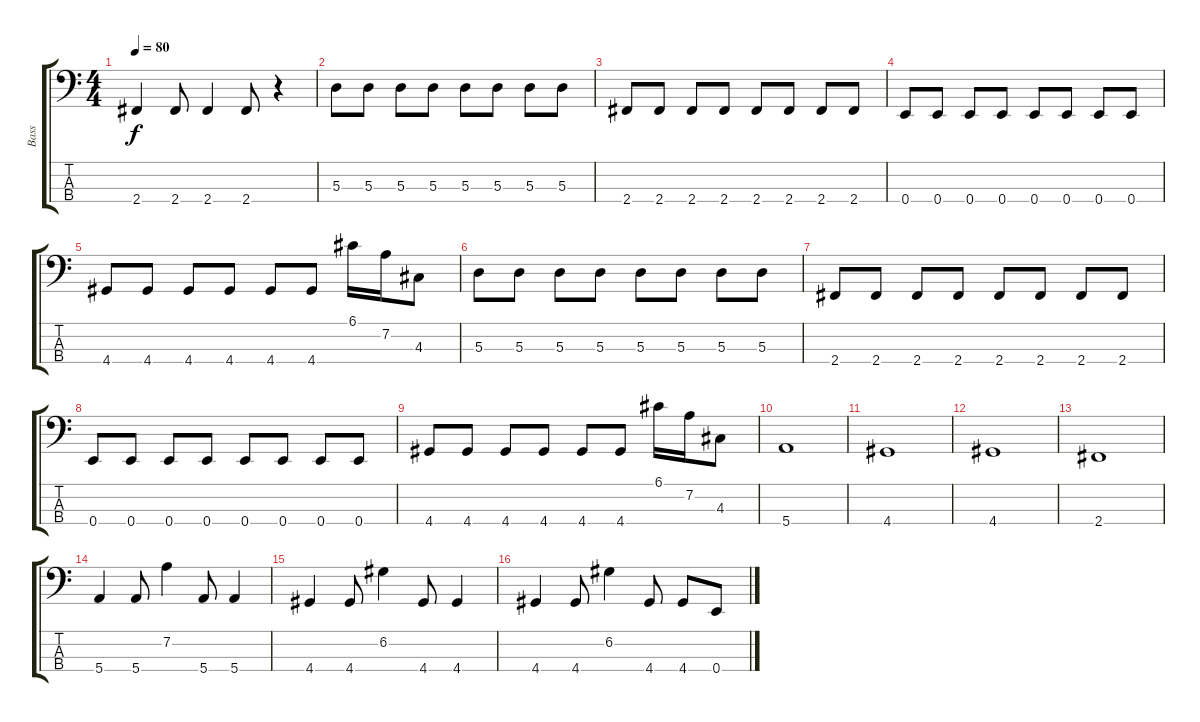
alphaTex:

\track ("Bass" "Bass") {instrument electricbasspick}
\staff {score tabs}
\tuning (G2 D2 A1 E1) {hide}
\ts (4 4)
\tempo 80
\clef f4
\ks c
2.4.4{dy f} 2.4.8 2.4.4 2.4.8 r.4 |
5.3.8 5.3.8 5.3.8 5.3.8 5.3.8 5.3.8 5.3.8 5.3.8 |
2.4.8 2.4.8 2.4.8 2.4.8 2.4.8 2.4.8 2.4.8 2.4.8 |
0.4.8 0.4.8 0.4.8 0.4.8 0.4.8 0.4.8 0.4.8 0.4.8 |
4.4.8 4.4.8 4.4.8 4.4.8 4.4.8 4.4.8 6.1.16 7.2.16 4.3.8 |
5.3.8 5.3.8 5.3.8 5.3.8 5.3.8 5.3.8 5.3.8 5.3.8 |
2.4.8 2.4.8 2.4.8 2.4.8 2.4.8 2.4.8 2.4.8 2.4.8 |
0.4.8 0.4.8 0.4.8 0.4.8 0.4.8 0.4.8 0.4.8 0.4.8 |
4.4.8 4.4.8 4.4.8 4.4.8 4.4.8 4.4.8 6.1.16 7.2.16 4.3.8 |
5.4.1 |
4.4.1 |
4.4.1 |
2.4.1 |
5.4.4 5.4.8 7.2.4 5.4.8 5.4.4 |
4.4.4 4.4.8 6.2.4 4.4.8 4.4.4 |
4.4.4 4.4.8 6.2.4 4.4.8 4.4.8 0.4.8
